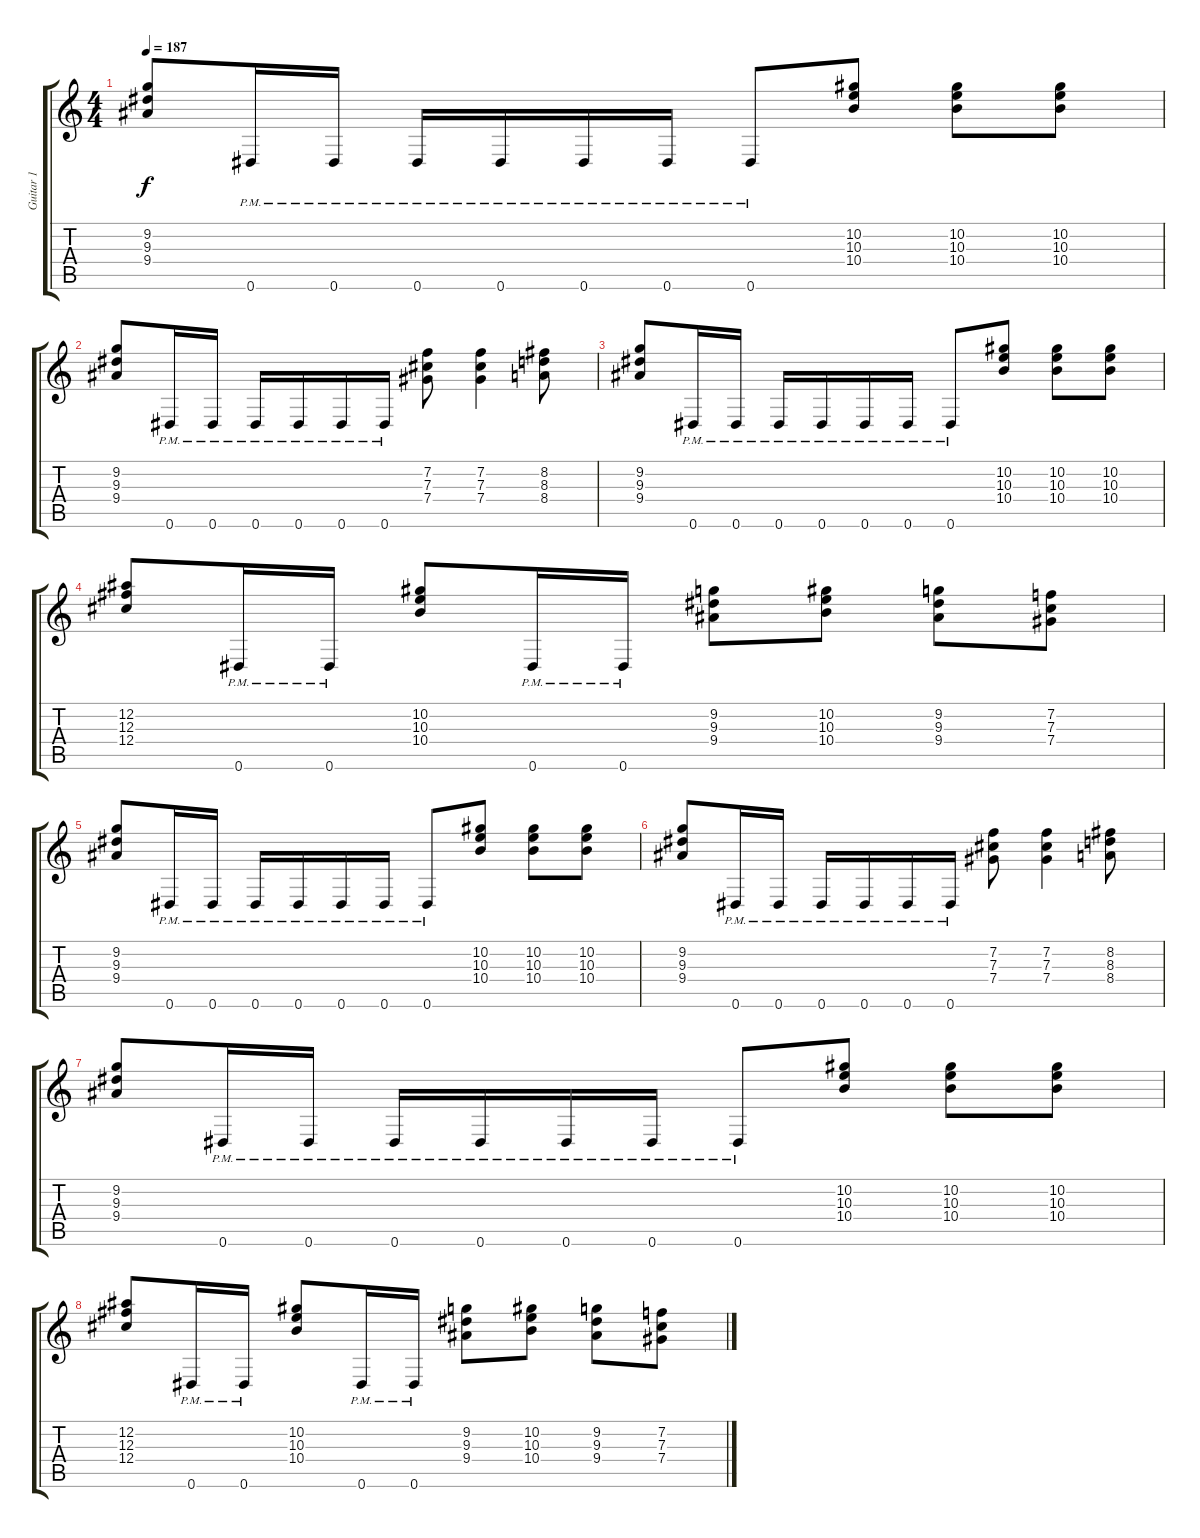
\track ("Guitar 1" "Guitar 1") {instrument distortionguitar}
\staff {score tabs}
\tuning (Eb4 Bb3 Gb3 Db3 Ab2 Eb2) {hide}
\ts (4 4)
\tempo 187
\clef g2
\ks c
(9.2 9.3 9.4).8{dy f} 0.6{pm}.16 0.6{pm}.16 0.6{pm}.16 0.6{pm}.16 0.6{pm}.16 0.6{pm}.16 0.6{pm}.8 (10.2 10.3 10.4).8 (10.2 10.3 10.4).8 (10.2 10.3 10.4).8 |
(9.2 9.3 9.4).8 0.6{pm}.16 0.6{pm}.16 0.6{pm}.16 0.6{pm}.16 0.6{pm}.16 0.6{pm}.16 (7.2 7.3 7.4).8 (7.2 7.3 7.4).4 (8.2 8.3 8.4).8 |
(9.2 9.3 9.4).8 0.6{pm}.16 0.6{pm}.16 0.6{pm}.16 0.6{pm}.16 0.6{pm}.16 0.6{pm}.16 0.6{pm}.8 (10.2 10.3 10.4).8 (10.2 10.3 10.4).8 (10.2 10.3 10.4).8 |
(12.2 12.3 12.4).8 0.6{pm}.16 0.6{pm}.16 (10.2 10.3 10.4).8 0.6{pm}.16 0.6{pm}.16 (9.2 9.3 9.4).8 (10.2 10.3 10.4).8 (9.2 9.3 9.4).8 (7.2 7.3 7.4).8 |
(9.2 9.3 9.4).8 0.6{pm}.16 0.6{pm}.16 0.6{pm}.16 0.6{pm}.16 0.6{pm}.16 0.6{pm}.16 0.6{pm}.8 (10.2 10.3 10.4).8 (10.2 10.3 10.4).8 (10.2 10.3 10.4).8 |
(9.2 9.3 9.4).8 0.6{pm}.16 0.6{pm}.16 0.6{pm}.16 0.6{pm}.16 0.6{pm}.16 0.6{pm}.16 (7.2 7.3 7.4).8 (7.2 7.3 7.4).4 (8.2 8.3 8.4).8 |
(9.2 9.3 9.4).8 0.6{pm}.16 0.6{pm}.16 0.6{pm}.16 0.6{pm}.16 0.6{pm}.16 0.6{pm}.16 0.6{pm}.8 (10.2 10.3 10.4).8 (10.2 10.3 10.4).8 (10.2 10.3 10.4).8 |
(12.2 12.3 12.4).8 0.6{pm}.16 0.6{pm}.16 (10.2 10.3 10.4).8 0.6{pm}.16 0.6{pm}.16 (9.2 9.3 9.4).8 (10.2 10.3 10.4).8 (9.2 9.3 9.4).8 (7.2 7.3 7.4).8
